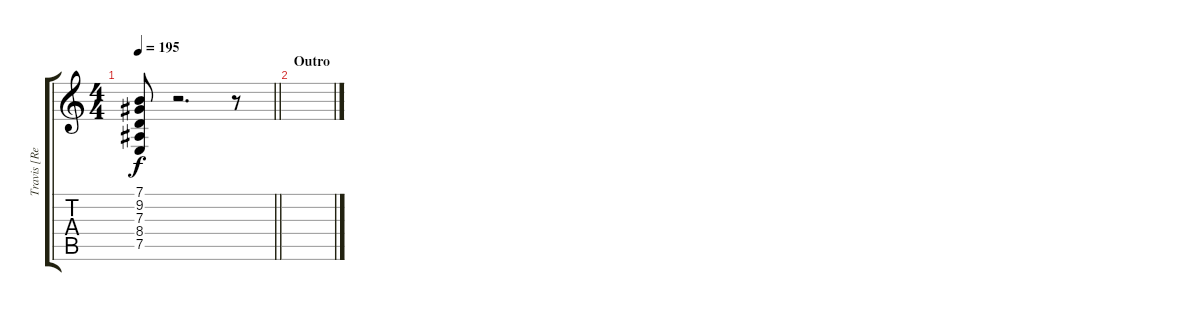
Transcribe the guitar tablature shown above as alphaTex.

\track ("Travis [Reverse Cymbal]" "Travis [Re") {instrument reversecymbal}
\staff {score tabs}
\tuning (E4 B3 G3 D3 A2 E2) {hide}
\ts (4 4)
\tempo 195
\clef g2
\barLineRight lightlight
\ks c
(7.1{t} 9.2{t} 7.3{t} 8.4{t} 7.5{t}).8{dy f} r.2{d} r.8 |
\section ("" "Outro")
